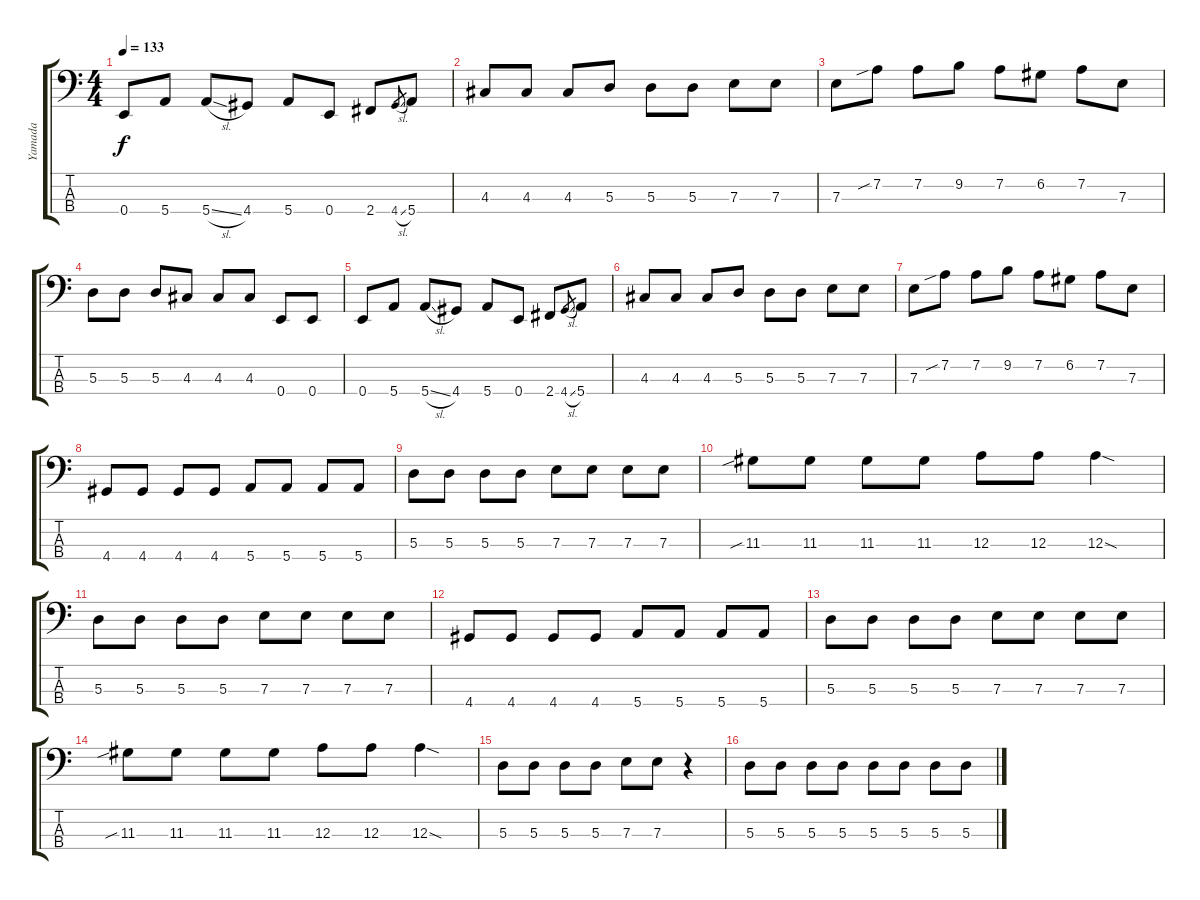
\track ("Yamada" "Yamada") {instrument electricbasspick}
\staff {score tabs}
\tuning (G2 D2 A1 E1) {hide}
\ts (4 4)
\tempo 133
\clef f4
\ks c
0.4.8{dy f} 5.4.8 5.4{sl}.8 4.4.8 5.4.8 0.4.8 2.4.8 4.4{sl}.8{gr} 5.4.8 |
4.3.8 4.3.8 4.3.8 5.3.8 5.3.8 5.3.8 7.3.8 7.3.8 |
7.3.8 7.2{sib}.8 7.2.8 9.2.8 7.2.8 6.2.8 7.2.8 7.3.8 |
5.3.8 5.3.8 5.3.8 4.3.8 4.3.8 4.3.8 0.4.8 0.4.8 |
0.4.8 5.4.8 5.4{sl}.8 4.4.8 5.4.8 0.4.8 2.4.8 4.4{sl}.8{gr} 5.4.8 |
4.3.8 4.3.8 4.3.8 5.3.8 5.3.8 5.3.8 7.3.8 7.3.8 |
7.3.8 7.2{sib}.8 7.2.8 9.2.8 7.2.8 6.2.8 7.2.8 7.3.8 |
4.4.8 4.4.8 4.4.8 4.4.8 5.4.8 5.4.8 5.4.8 5.4.8 |
5.3.8 5.3.8 5.3.8 5.3.8 7.3.8 7.3.8 7.3.8 7.3.8 |
11.3{sib}.8 11.3.8 11.3.8 11.3.8 12.3.8 12.3.8 12.3{sod}.4 |
5.3.8 5.3.8 5.3.8 5.3.8 7.3.8 7.3.8 7.3.8 7.3.8 |
4.4.8 4.4.8 4.4.8 4.4.8 5.4.8 5.4.8 5.4.8 5.4.8 |
5.3.8 5.3.8 5.3.8 5.3.8 7.3.8 7.3.8 7.3.8 7.3.8 |
11.3{sib}.8 11.3.8 11.3.8 11.3.8 12.3.8 12.3.8 12.3{sod}.4 |
5.3.8 5.3.8 5.3.8 5.3.8 7.3.8 7.3.8 r.4 |
5.3.8 5.3.8 5.3.8 5.3.8 5.3.8 5.3.8 5.3.8 5.3.8
